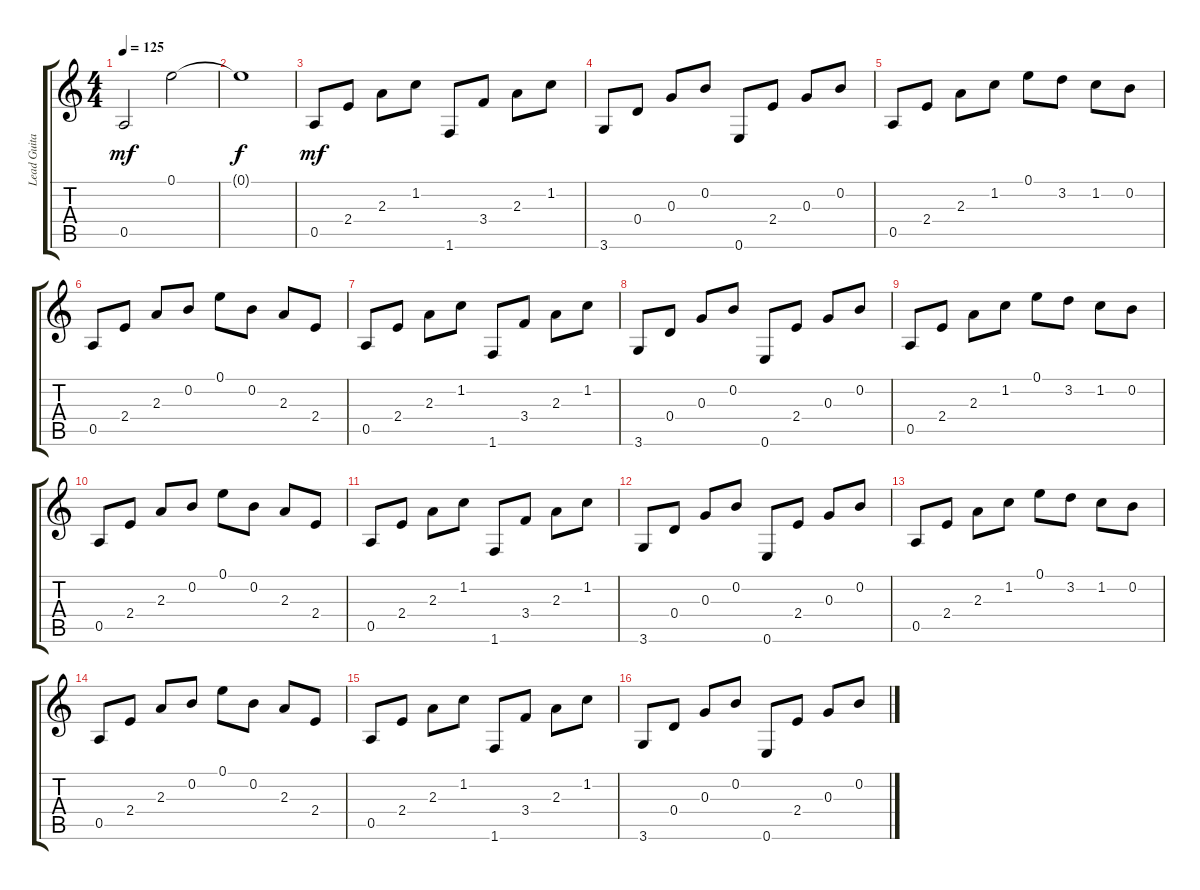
\track ("Lead Guitar 2" "Lead Guita") {instrument acousticguitarnylon}
\staff {score tabs}
\tuning (E4 B3 G3 D3 A2 E2) {hide}
\ts (4 4)
\tempo 125
\clef g2
\ks c
0.5.2{dy mf} 0.1.2 |
0.1{t}.1{dy f} |
0.5.8{dy mf} 2.4.8 2.3.8 1.2.8 1.6.8 3.4.8 2.3.8 1.2.8 |
3.6.8 0.4.8 0.3.8 0.2.8 0.6.8 2.4.8 0.3.8 0.2.8 |
0.5.8 2.4.8 2.3.8 1.2.8 0.1.8 3.2.8 1.2.8 0.2.8 |
0.5.8 2.4.8 2.3.8 0.2.8 0.1.8 0.2.8 2.3.8 2.4.8 |
0.5.8 2.4.8 2.3.8 1.2.8 1.6.8 3.4.8 2.3.8 1.2.8 |
3.6.8 0.4.8 0.3.8 0.2.8 0.6.8 2.4.8 0.3.8 0.2.8 |
0.5.8 2.4.8 2.3.8 1.2.8 0.1.8 3.2.8 1.2.8 0.2.8 |
0.5.8 2.4.8 2.3.8 0.2.8 0.1.8 0.2.8 2.3.8 2.4.8 |
0.5.8 2.4.8 2.3.8 1.2.8 1.6.8 3.4.8 2.3.8 1.2.8 |
3.6.8 0.4.8 0.3.8 0.2.8 0.6.8 2.4.8 0.3.8 0.2.8 |
0.5.8 2.4.8 2.3.8 1.2.8 0.1.8 3.2.8 1.2.8 0.2.8 |
0.5.8 2.4.8 2.3.8 0.2.8 0.1.8 0.2.8 2.3.8 2.4.8 |
0.5.8 2.4.8 2.3.8 1.2.8 1.6.8 3.4.8 2.3.8 1.2.8 |
3.6.8 0.4.8 0.3.8 0.2.8 0.6.8 2.4.8 0.3.8 0.2.8
